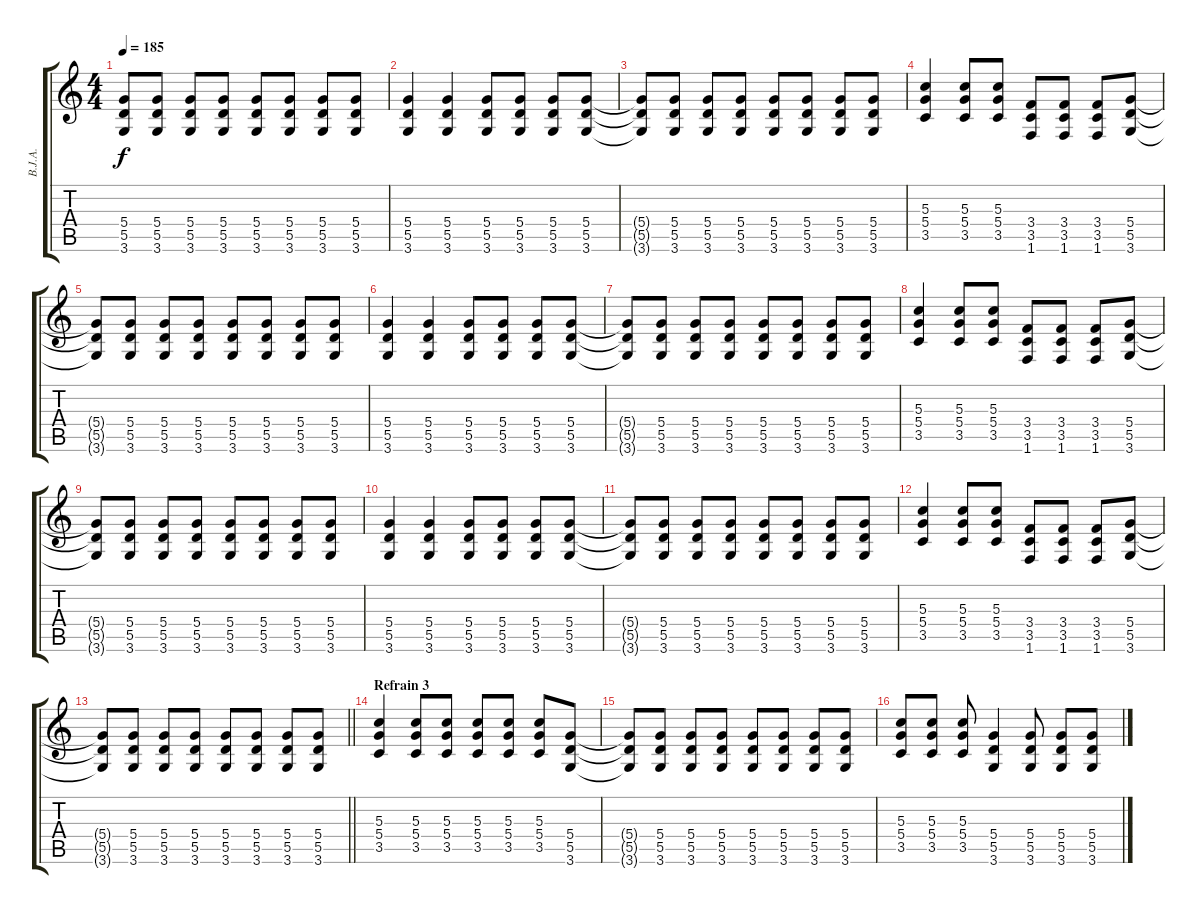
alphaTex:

\track ("B.J.A." "B.J.A.") {instrument overdrivenguitar}
\staff {score tabs}
\tuning (E4 B3 G3 D3 A2 E2) {hide}
\ts (4 4)
\tempo 185
\clef g2
\ks c
(5.4{t} 5.5{t} 3.6{t}).8{dy f} (5.4 5.5 3.6).8 (5.4 5.5 3.6).8 (5.4 5.5 3.6).8 (5.4 5.5 3.6).8 (5.4 5.5 3.6).8 (5.4 5.5 3.6).8 (5.4 5.5 3.6).8 |
(5.4 5.5 3.6).4 (5.4 5.5 3.6).4 (5.4 5.5 3.6).8 (5.4 5.5 3.6).8 (5.4 5.5 3.6).8 (5.4 5.5 3.6).8 |
(5.4{t} 5.5{t} 3.6{t}).8 (5.4 5.5 3.6).8 (5.4 5.5 3.6).8 (5.4 5.5 3.6).8 (5.4 5.5 3.6).8 (5.4 5.5 3.6).8 (5.4 5.5 3.6).8 (5.4 5.5 3.6).8 |
(5.3 5.4 3.5).4 (5.3 5.4 3.5).8 (5.3 5.4 3.5).8 (3.4 3.5 1.6).8 (3.4 3.5 1.6).8 (3.4 3.5 1.6).8 (5.4 5.5 3.6).8 |
(5.4{t} 5.5{t} 3.6{t}).8 (5.4 5.5 3.6).8 (5.4 5.5 3.6).8 (5.4 5.5 3.6).8 (5.4 5.5 3.6).8 (5.4 5.5 3.6).8 (5.4 5.5 3.6).8 (5.4 5.5 3.6).8 |
(5.4 5.5 3.6).4 (5.4 5.5 3.6).4 (5.4 5.5 3.6).8 (5.4 5.5 3.6).8 (5.4 5.5 3.6).8 (5.4 5.5 3.6).8 |
(5.4{t} 5.5{t} 3.6{t}).8 (5.4 5.5 3.6).8 (5.4 5.5 3.6).8 (5.4 5.5 3.6).8 (5.4 5.5 3.6).8 (5.4 5.5 3.6).8 (5.4 5.5 3.6).8 (5.4 5.5 3.6).8 |
(5.3 5.4 3.5).4 (5.3 5.4 3.5).8 (5.3 5.4 3.5).8 (3.4 3.5 1.6).8 (3.4 3.5 1.6).8 (3.4 3.5 1.6).8 (5.4 5.5 3.6).8 |
(5.4{t} 5.5{t} 3.6{t}).8 (5.4 5.5 3.6).8 (5.4 5.5 3.6).8 (5.4 5.5 3.6).8 (5.4 5.5 3.6).8 (5.4 5.5 3.6).8 (5.4 5.5 3.6).8 (5.4 5.5 3.6).8 |
(5.4 5.5 3.6).4 (5.4 5.5 3.6).4 (5.4 5.5 3.6).8 (5.4 5.5 3.6).8 (5.4 5.5 3.6).8 (5.4 5.5 3.6).8 |
(5.4{t} 5.5{t} 3.6{t}).8 (5.4 5.5 3.6).8 (5.4 5.5 3.6).8 (5.4 5.5 3.6).8 (5.4 5.5 3.6).8 (5.4 5.5 3.6).8 (5.4 5.5 3.6).8 (5.4 5.5 3.6).8 |
(5.3 5.4 3.5).4 (5.3 5.4 3.5).8 (5.3 5.4 3.5).8 (3.4 3.5 1.6).8 (3.4 3.5 1.6).8 (3.4 3.5 1.6).8 (5.4 5.5 3.6).8 |
\barLineRight lightlight
(5.4{t} 5.5{t} 3.6{t}).8 (5.4 5.5 3.6).8 (5.4 5.5 3.6).8 (5.4 5.5 3.6).8 (5.4 5.5 3.6).8 (5.4 5.5 3.6).8 (5.4 5.5 3.6).8 (5.4 5.5 3.6).8 |
\section ("" "Refrain 3")
(5.3 5.4 3.5).4 (5.3 5.4 3.5).8 (5.3 5.4 3.5).8 (5.3 5.4 3.5).8 (5.3 5.4 3.5).8 (5.3 5.4 3.5).8 (5.4 5.5 3.6).8 |
(5.4{t} 5.5{t} 3.6{t}).8 (5.4 5.5 3.6).8 (5.4 5.5 3.6).8 (5.4 5.5 3.6).8 (5.4 5.5 3.6).8 (5.4 5.5 3.6).8 (5.4 5.5 3.6).8 (5.4 5.5 3.6).8 |
(5.3 5.4 3.5).8 (5.3 5.4 3.5).8 (5.3 5.4 3.5).8 (5.4 5.5 3.6).4 (5.4 5.5 3.6).8 (5.4 5.5 3.6).8 (5.4 5.5 3.6).8
